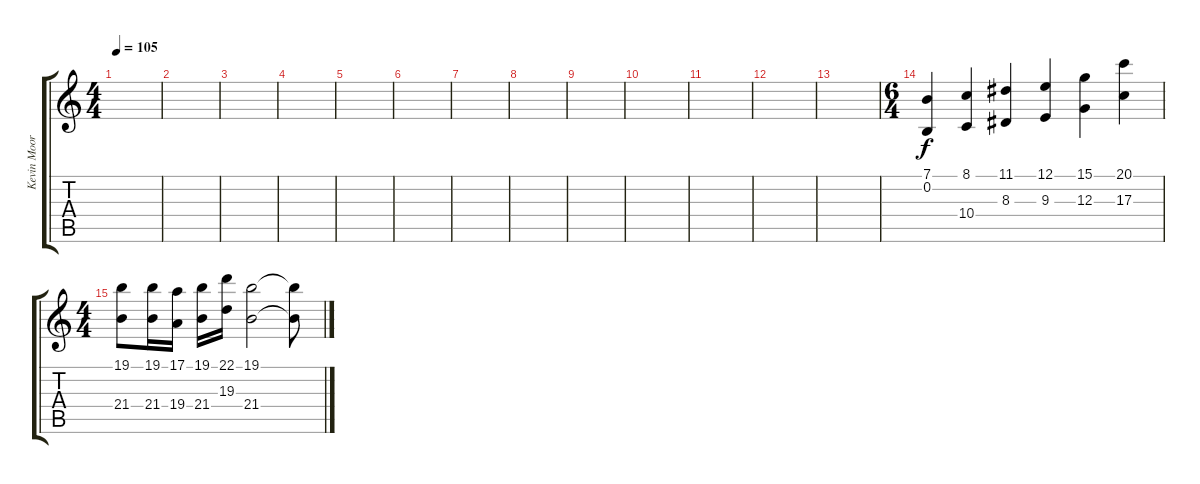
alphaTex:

\track ("Kevin Moore" "Kevin Moor") {instrument lead2sawtooth}
\staff {score tabs}
\tuning (E4 B3 G3 D3 A2 E2) {hide}
\ts (4 4)
\tempo 105
\clef g2
\ks c
|
|
|
|
|
|
|
|
|
|
|
|
|
\ts (6 4)
(7.1 0.2).4{volume 11 instrument stringensemble1} (8.1 10.4).4 (11.1 8.3).4 (12.1 9.3).4 (15.1 12.3).4 (20.1 17.3).4 |
\ts (4 4)
(19.1 21.4).8 (19.1 21.4).16 (17.1 19.4).16 (19.1 21.4).16 (22.1 19.3).16 (19.1 21.4).2 (19.1{t} 21.4{t}).8
